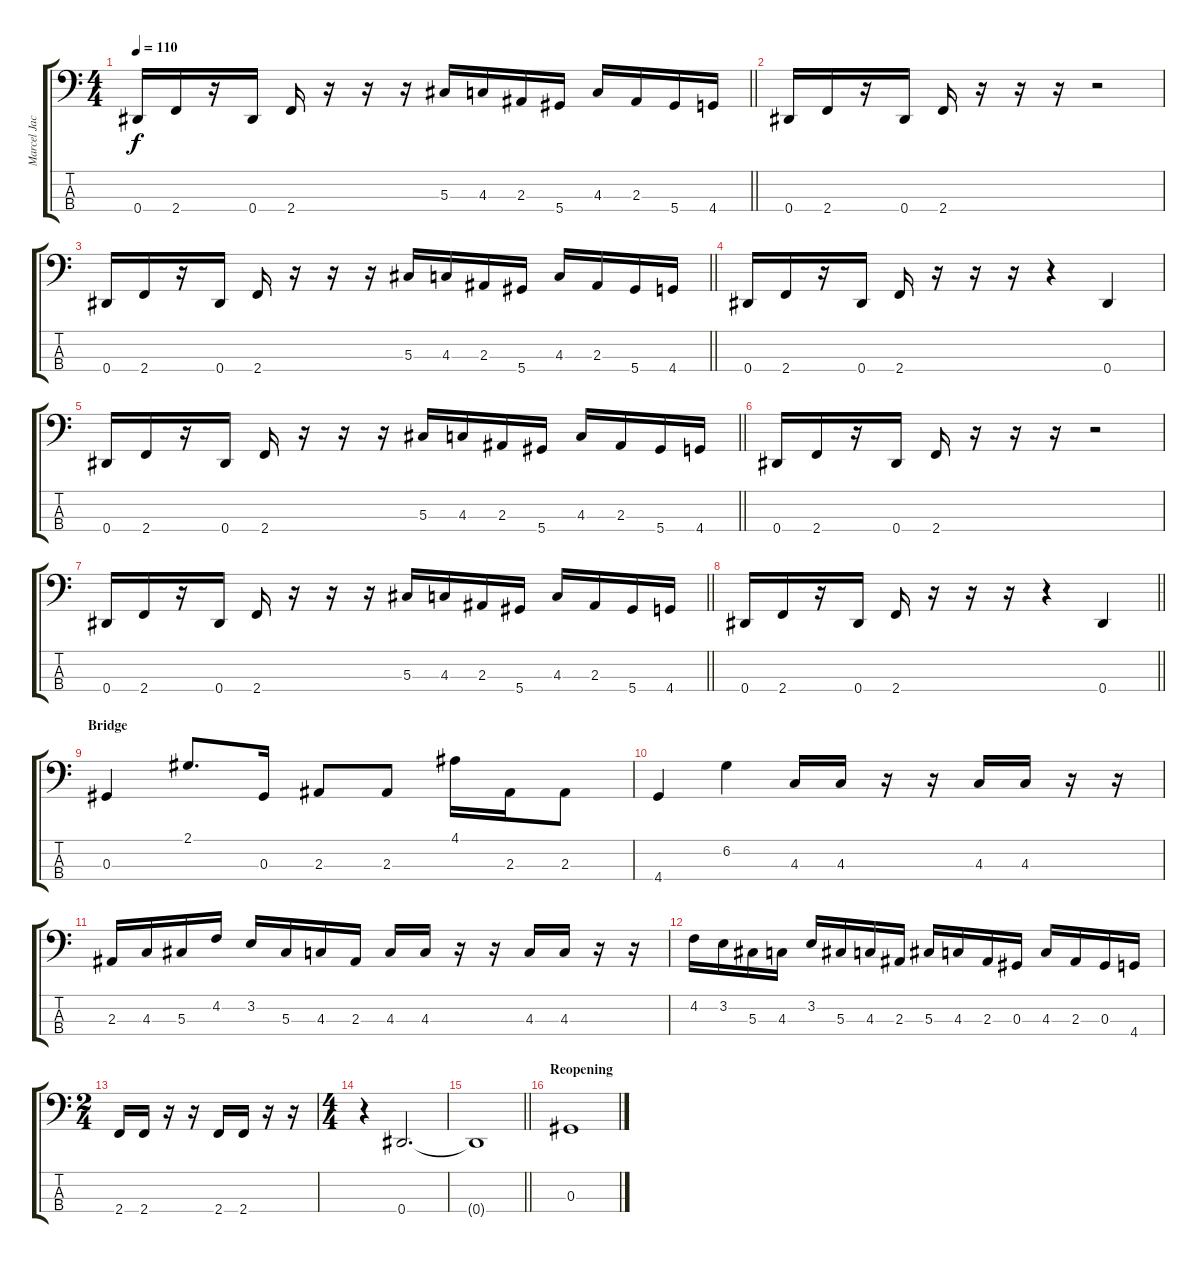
\track ("Marcel Jacob" "Marcel Jac") {instrument electricbassfinger}
\staff {score tabs}
\tuning (Gb2 Db2 Ab1 Eb1) {hide}
\ts (4 4)
\tempo 110
\clef f4
\barLineRight lightlight
\ks c
0.4.16{dy f} 2.4.16 r.16 0.4.16 2.4.16 r.16 r.16 r.16 5.3.16 4.3.16 2.3.16 5.4.16 4.3.16 2.3.16 5.4.16 4.4.16 |
0.4.16 2.4.16 r.16 0.4.16 2.4.16 r.16 r.16 r.16 r.2 |
\barLineRight lightlight
0.4.16 2.4.16 r.16 0.4.16 2.4.16 r.16 r.16 r.16 5.3.16 4.3.16 2.3.16 5.4.16 4.3.16 2.3.16 5.4.16 4.4.16 |
0.4.16 2.4.16 r.16 0.4.16 2.4.16 r.16 r.16 r.16 r.4 0.4.4 |
\barLineRight lightlight
0.4.16 2.4.16 r.16 0.4.16 2.4.16 r.16 r.16 r.16 5.3.16 4.3.16 2.3.16 5.4.16 4.3.16 2.3.16 5.4.16 4.4.16 |
0.4.16 2.4.16 r.16 0.4.16 2.4.16 r.16 r.16 r.16 r.2 |
\barLineRight lightlight
0.4.16 2.4.16 r.16 0.4.16 2.4.16 r.16 r.16 r.16 5.3.16 4.3.16 2.3.16 5.4.16 4.3.16 2.3.16 5.4.16 4.4.16 |
\barLineRight lightlight
0.4.16 2.4.16 r.16 0.4.16 2.4.16 r.16 r.16 r.16 r.4 0.4.4 |
\section ("" "Bridge")
0.3.4 2.1.8{d} 0.3.16 2.3.8 2.3.8 4.1.16 2.3.16 2.3.8 |
4.4.4 6.2.4 4.3.16 4.3.16 r.16 r.16 4.3.16 4.3.16 r.16 r.16 |
2.3.16 4.3.16 5.3.16 4.2.16 3.2.16 5.3.16 4.3.16 2.3.16 4.3.16 4.3.16 r.16 r.16 4.3.16 4.3.16 r.16 r.16 |
4.2.16 3.2.16 5.3.16 4.3.16 3.2.16 5.3.16 4.3.16 2.3.16 5.3.16 4.3.16 2.3.16 0.3.16 4.3.16 2.3.16 0.3.16 4.4.16 |
\ts (2 4)
2.4.16 2.4.16 r.16 r.16 2.4.16 2.4.16 r.16 r.16 |
\ts (4 4)
r.4 0.4.2{d} |
\barLineRight lightlight
0.4{t}.1 |
\section ("" "Reopening")
0.3.1
